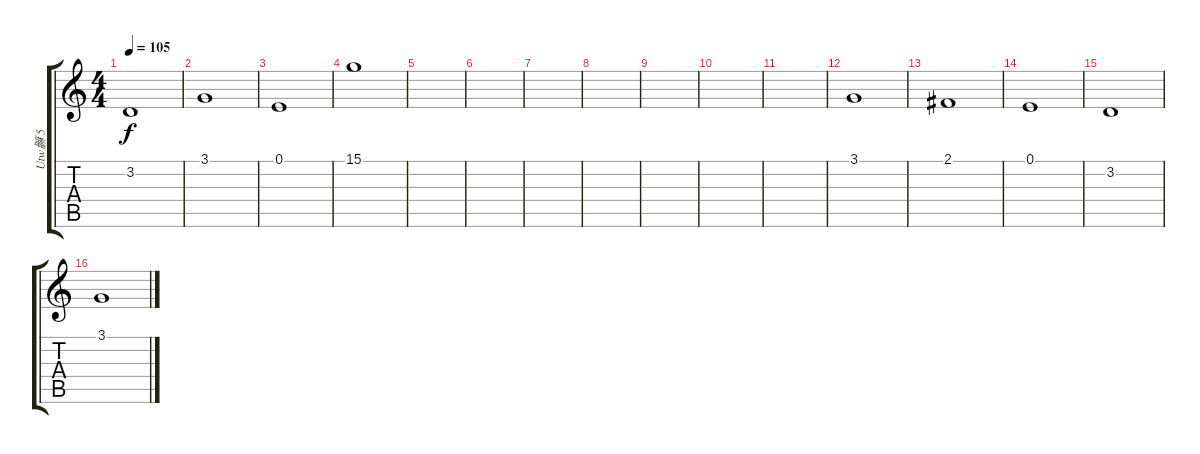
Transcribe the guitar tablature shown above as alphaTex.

\track ("Utw髍 5" "Utw髍 5") {instrument glockenspiel}
\staff {score tabs}
\tuning (E4 B3 G3 D3 A2 E2) {hide}
\ts (4 4)
\tempo 105
\clef g2
\ks c
3.2.1{dy f} |
3.1.1 |
0.1.1 |
15.1.1 |
|
|
|
|
|
|
|
3.1.1 |
2.1.1 |
0.1.1 |
3.2.1 |
3.1.1
